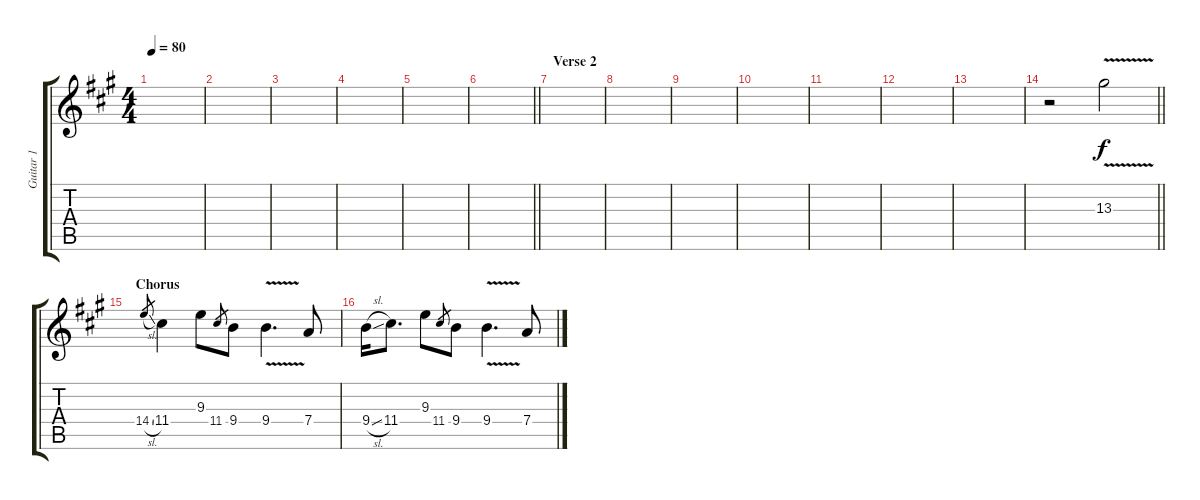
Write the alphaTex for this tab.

\track ("Guitar 1" "Guitar 1") {instrument distortionguitar}
\staff {score tabs}
\tuning (E4 B3 G3 D3 A2 E2) {hide}
\ts (4 4)
\tempo 80
\clef g2
\ks a
|
|
|
|
|
\barLineRight lightlight
|
\section ("" "Verse 2")
|
|
|
|
|
|
|
\barLineRight lightlight
r.2{volume 8} 13.3{v}.2{volume 16} |
\section ("" "Chorus")
14.4{sl}.8{gr} 11.4.4 9.3.8 11.4.8{gr} 9.4.8 9.4{v}.4{d} 7.4.8 |
9.4{sl}.16 11.4.8{d} 9.3.8 11.4.8{gr} 9.4.8 9.4{v}.4{d} 7.4.8
